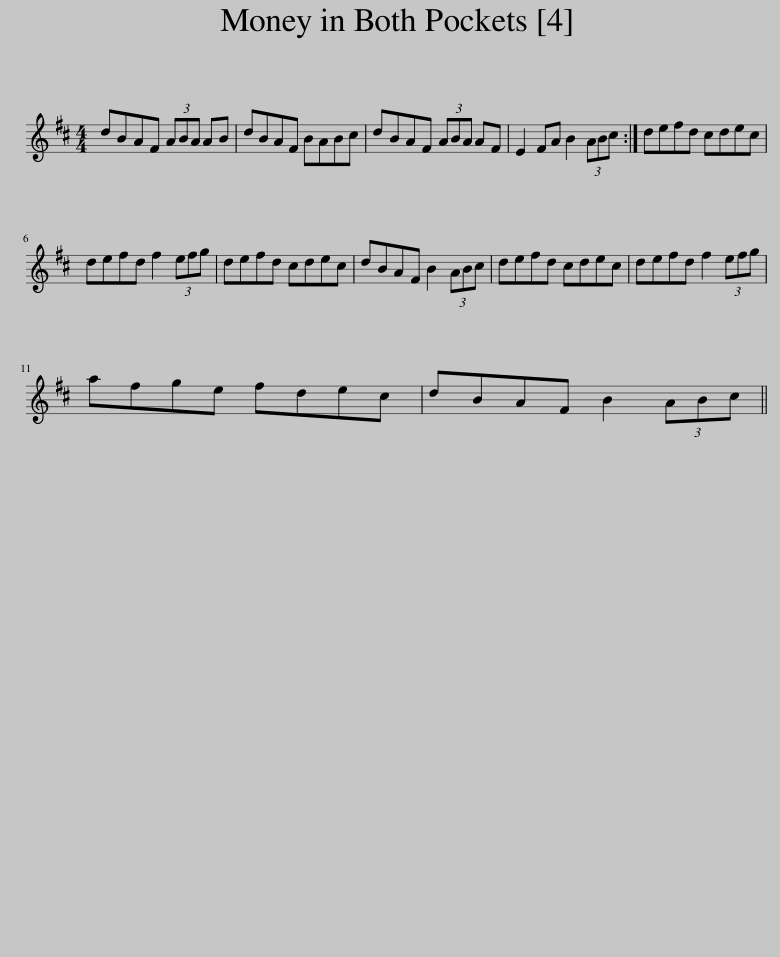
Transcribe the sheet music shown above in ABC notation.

X:1
L:1/8
M:4/4
I:linebreak $
K:D
V:1 treble
V:1
 dBAF (3ABA AB | dBAF BABc | dBAF (3ABA AF | E2 FA B2 (3ABc :| defd cdec |$ %5
 defd f2 (3efg | defd cdec | dBAF B2 (3ABc | defd cdec | defd f2 (3efg |$ %10
 afge fdec | dBAF B2 (3ABc || %12
